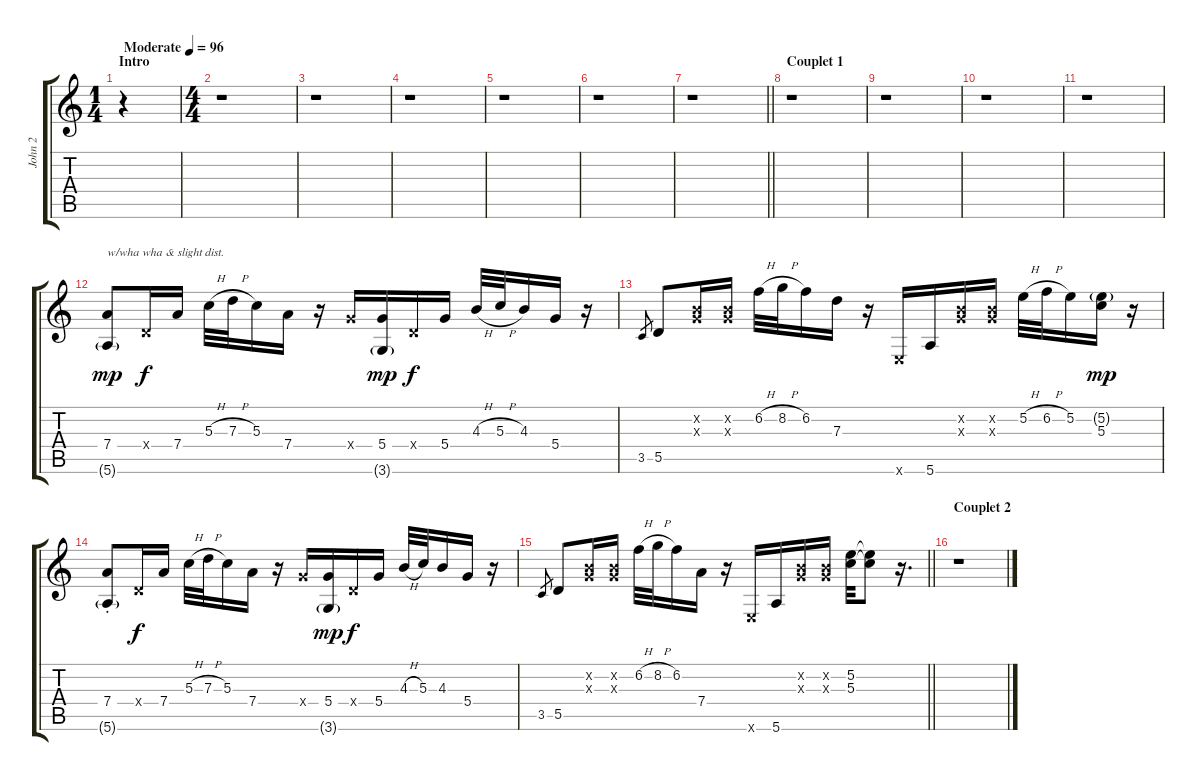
\track ("John 2" "John 2") {instrument overdrivenguitar}
\staff {score tabs}
\tuning (E4 B3 G3 D3 A2 E2) {hide}
\ts (1 4)
\section ("" "Intro")
\tempo (96 "Moderate")
\clef g2
\ks c
r.4{dy mp instrument overdrivenguitar} |
\ts (4 4)
r.1 |
r.1 |
r.1 |
r.1 |
r.1 |
\barLineRight lightlight
r.1 |
\section ("" "Couplet 1")
r.1 |
r.1 |
r.1 |
r.1 |
(7.4 5.6{g}).8{txt "w/wha wha & slight dist."} 0.4{x}.16{dy f} 7.4.16 5.3{h}.32 7.3{h}.32 5.3.16 7.4.16 r.16 5.4{x}.16 (5.4 3.6{g}).16{dy mp} 0.4{x}.16{dy f} 5.4.16 4.3{h}.32 5.3{h}.32 4.3.16 5.4.16 r.16 |
3.5.8{gr} 5.5.8 (0.2{x} 0.3{x}).16 (0.2{x} 0.3{x}).16 6.2{h}.32 8.2{h}.32 6.2.16 7.3.16 r.16 0.6{x}.16 5.6.16 (0.2{x} 0.3{x}).16 (0.2{x} 0.3{x}).16 5.2{h}.32 6.2{h}.32 5.2.16 (5.2{g} 5.3).16{dy mp} r.16 |
(7.4 5.6{g st}).8 0.4{x}.16{dy f} 7.4.16 5.3{h}.32 7.3{h}.32 5.3.16 7.4.16 r.16 5.4{x}.16 (5.4 3.6{g}).16{dy mp} 0.4{x}.16{dy f} 5.4.16 4.3{h}.32 5.3.32 4.3.16 5.4.16 r.16 |
\barLineRight lightlight
3.5.8{gr} 5.5.8 (0.2{x} 0.3{x}).16 (0.2{x} 0.3{x}).16 6.2{h}.32 8.2{h}.32 6.2.16 7.4.16 r.16 0.6{x}.16 5.6.16 (0.2{x} 0.3{x}).16 (0.2{x} 0.3{x}).16 (5.2 5.3).32 (5.2{t} 5.3{t}).8 r.16{d} |
\section ("" "Couplet 2")
r.1
